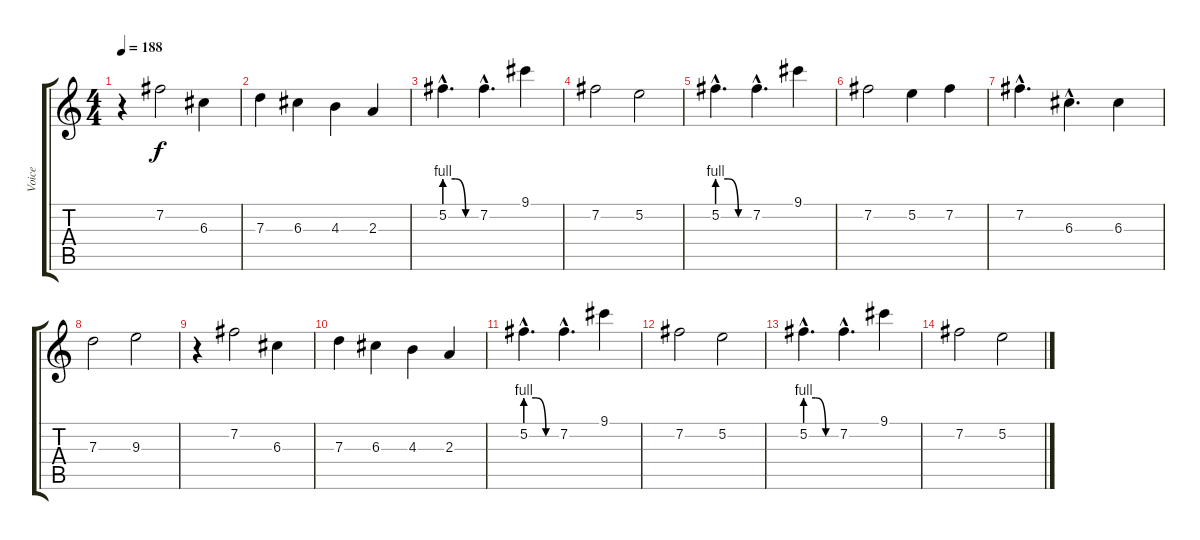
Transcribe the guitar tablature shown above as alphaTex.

\track ("Voice" "Voice") {instrument acousticguitarnylon}
\staff {score tabs}
\tuning (E4 B3 G3 D3 A2 E2) {hide}
\ts (4 4)
\tempo 188
\clef g2
\ks c
r.4{dy f} 7.2.2 6.3.4 |
7.3.4 6.3.4 4.3.4 2.3.4 |
5.2{be (custom 0 4 20 4 40 0 60 0) hac}.4{d} 7.2{hac}.4{d} 9.1.4 |
7.2.2 5.2.2 |
5.2{be (custom 0 4 20 4 40 0 60 0) hac}.4{d} 7.2{hac}.4{d} 9.1.4 |
7.2.2 5.2.4 7.2.4 |
7.2{hac}.4{d} 6.3{hac}.4{d} 6.3.4 |
7.3.2 9.3.2 |
r.4 7.2.2 6.3.4 |
7.3.4 6.3.4 4.3.4 2.3.4 |
5.2{be (custom 0 4 20 4 40 0 60 0) hac}.4{d} 7.2{hac}.4{d} 9.1.4 |
7.2.2 5.2.2 |
5.2{be (custom 0 4 20 4 40 0 60 0) hac}.4{d} 7.2{hac}.4{d} 9.1.4 |
7.2.2 5.2.2
